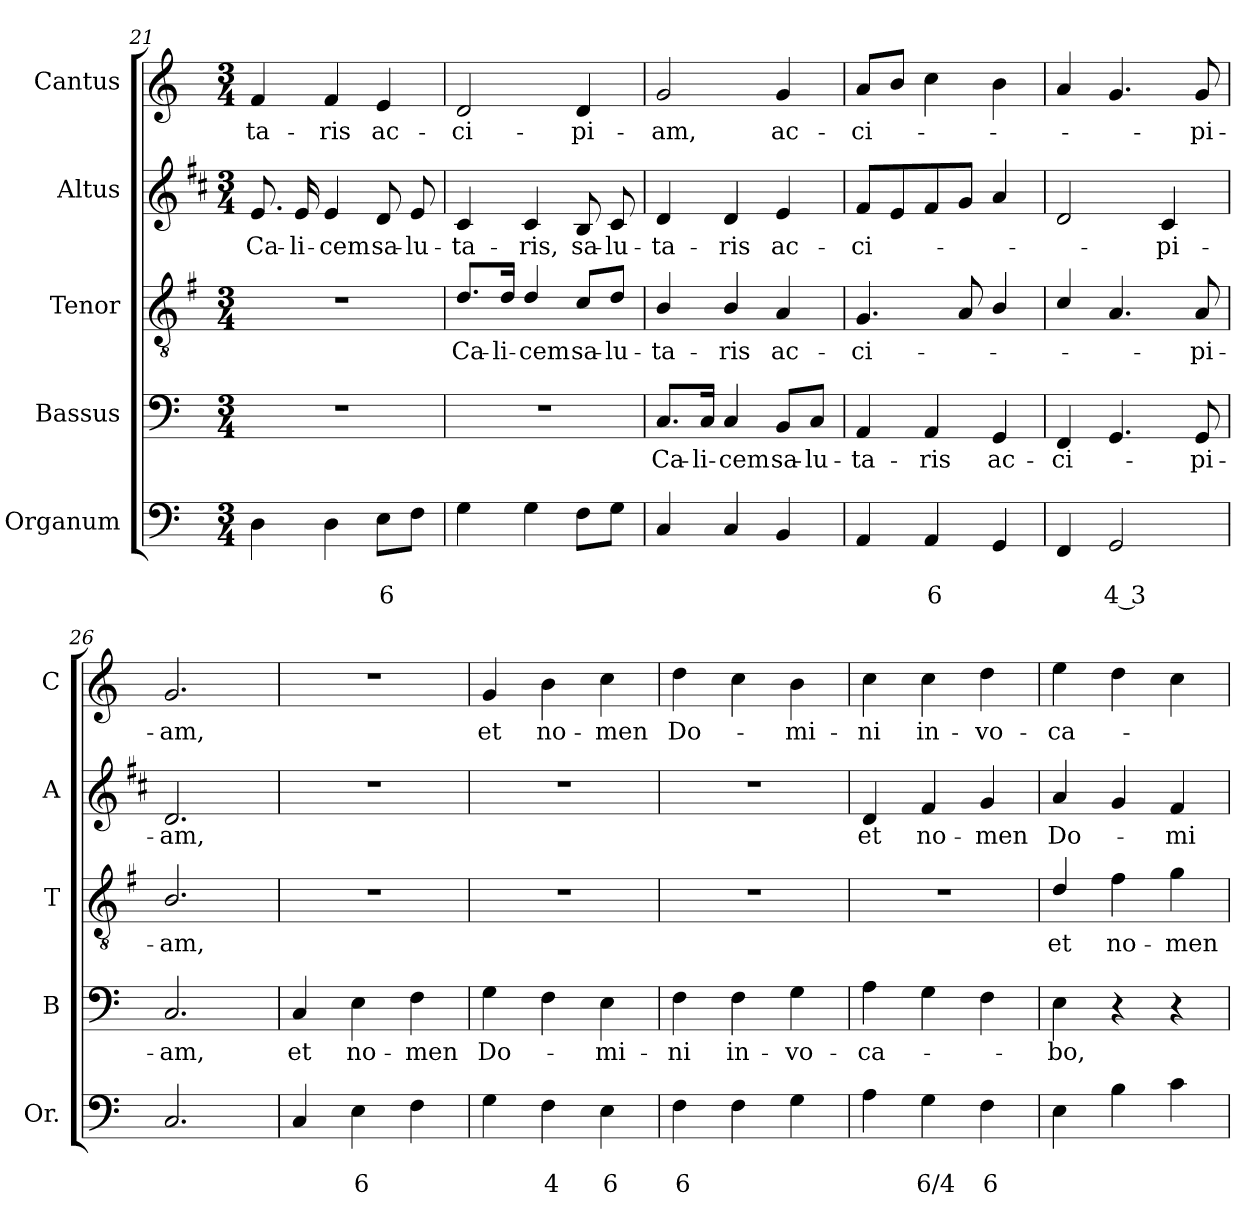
**kern	**text	**text	**kern	**text	**kern	**text	**kern	**text	**kern	**text
*part5	*part5	*part5	*part4	*part4	*part3	*part3	*part2	*part2	*part1	*part1
*staff5	*staff5	*staff5	*staff4	*staff4	*staff3	*staff3	*staff2	*staff2	*staff1	*staff1
*I"Organum	*	*	*I"Bassus	*	*I"Tenor	*	*I"Altus	*	*I"Cantus	*
*I'Or.	*	*	*I'B	*	*I'T	*	*I'A	*	*I'C	*
*clefF4	*	*	*clefF4	*	*clefGv2	*	*clefG2	*	*clefG2	*
*	*	*	*	*	*ITrd4c7	*	*ITrd1c2	*	*	*
*k[]	*	*	*k[]	*	*k[]	*	*k[]	*	*k[]	*
*C:	*	*	*C:	*	*C:	*	*C:	*	*C:	*
*M3/4	*	*	*M3/4	*	*M3/4	*	*M3/4	*	*M3/4	*
=21	=21	=21	=21	=21	=21	=21	=21	=21	=21	=21
!	!	!	!	!	!	!	!	!LO:LY:b	!	!LO:LY:b
4D\	.	.	2.r	.	2.r	.	8.d/	Ca-	4f/	-ta-
!	!	!	!	!	!	!	!	!LO:LY:b	!	!
.	.	.	.	.	.	.	16d/	-li-	.	.
!	!	!	!	!	!	!	!	!LO:LY:b	!	!LO:LY:b
4D\	.	.	.	.	.	.	4d/	-cem	4f/	-ris
!	!	!LO:LY:b	!	!	!	!	!	!LO:LY:b	!	!LO:LY:b
8E\L	.	6	.	.	.	.	8c/	sa-	4e/	ac-
!	!	!	!	!	!	!	!	!LO:LY:b	!	!
8F\J	.	.	.	.	.	.	8d/	-lu-	.	.
=22	=22	=22	=22	=22	=22	=22	=22	=22	=22	=22
!	!	!	!	!	!	!LO:LY:b	!	!LO:LY:b	!	!LO:LY:b
4G\	.	.	2.r	.	8.G/L	Ca-	4B/	-ta-	2d/	-ci-
!	!	!	!	!	!	!LO:LY:b	!	!	!	!
.	.	.	.	.	16G/Jk	-li-	.	.	.	.
!	!	!	!	!	!	!LO:LY:b	!	!LO:LY:b	!	!
4G\	.	.	.	.	4G/	-cem	4B/	-ris,	.	.
!	!	!	!	!	!	!LO:LY:b	!	!LO:LY:b	!	!LO:LY:b
8F\L	.	.	.	.	8F/L	sa-	8A/	sa-	4d/	-pi-
!	!	!	!	!	!	!LO:LY:b	!	!LO:LY:b	!	!
8G\J	.	.	.	.	8G/J	-lu-	8B/	-lu-	.	.
=23	=23	=23	=23	=23	=23	=23	=23	=23	=23	=23
!	!	!	!	!LO:LY:b	!	!LO:LY:b	!	!LO:LY:b	!	!LO:LY:b
4C/	.	.	8.C/L	Ca-	4E/	-ta-	4c/	-ta-	2g/	-am,
!	!	!	!	!LO:LY:b	!	!	!	!	!	!
.	.	.	16C/Jk	-li-	.	.	.	.	.	.
!	!	!	!	!LO:LY:b	!	!LO:LY:b	!	!LO:LY:b	!	!
4C/	.	.	4C/	-cem	4E/	-ris	4c/	-ris	.	.
!	!	!	!	!LO:LY:b	!	!LO:LY:b	!	!LO:LY:b	!	!LO:LY:b
4BB/	.	.	8BB/L	sa-	4D/	ac-	4d/	ac-	4g/	ac-
!	!	!	!	!LO:LY:b	!	!	!	!	!	!
.	.	.	8C/J	-lu-	.	.	.	.	.	.
!!LO:LB:g=z
=24	=24	=24	=24	=24	=24	=24	=24	=24	=24	=24
!	!	!	!	!LO:LY:b	!	!LO:LY:b	!	!LO:LY:b	!	!LO:LY:b
4AA/	.	.	4AA/	-ta-	4.C/	-ci-	8e/L	-ci-	8a/L	-ci-
.	.	.	.	.	.	.	8d/	.	8b/J	.
!	!	!LO:LY:b	!	!LO:LY:b	!	!	!	!	!	!
4AA/	.	6	4AA/	-ris	.	.	8e/	.	4cc\	.
.	.	.	.	.	8D/	.	8f/J	.	.	.
!	!	!	!	!LO:LY:b	!	!	!	!	!	!
4GG/	.	.	4GG/	ac-	4E/	.	4g/	.	4b\	.
=25	=25	=25	=25	=25	=25	=25	=25	=25	=25	=25
!	!	!	!	!LO:LY:b	!	!	!	!	!	!
4FF/	.	.	4FF/	-ci-	4F/	.	2c/	.	4a/	.
!	!	!LO:LY:b	!	!	!	!	!	!	!	!
2GG/	.	4 3	4.GG/	.	4.D/	.	.	.	4.g/	.
!	!	!	!	!	!	!	!	!LO:LY:b	!	!
.	.	.	.	.	.	.	4B/	-pi-	.	.
!	!	!	!	!LO:LY:b	!	!LO:LY:b	!	!	!	!LO:LY:b
.	.	.	8GG/	-pi-	8D/	-pi-	.	.	8g/	-pi-
=26	=26	=26	=26	=26	=26	=26	=26	=26	=26	=26
!	!	!	!	!LO:LY:b	!	!LO:LY:b	!	!LO:LY:b	!	!LO:LY:b
2.C/	.	.	2.C/	-am,	2.E/	-am,	2.c/	-am,	2.g/	-am,
=27	=27	=27	=27	=27	=27	=27	=27	=27	=27	=27
!	!	!	!	!LO:LY:b	!	!	!	!	!	!
4C/	.	.	4C/	et	2.r	.	2.r	.	2.r	.
!	!	!LO:LY:b	!	!LO:LY:b	!	!	!	!	!	!
4E\	.	6	4E\	no-	.	.	.	.	.	.
!	!	!	!	!LO:LY:b	!	!	!	!	!	!
4F\	.	.	4F\	-men	.	.	.	.	.	.
=28	=28	=28	=28	=28	=28	=28	=28	=28	=28	=28
!	!	!	!	!LO:LY:b	!	!	!	!	!	!LO:LY:b
4G\	.	.	4G\	Do-	2.r	.	2.r	.	4g/	et
!	!	!LO:LY:b	!	!	!	!	!	!	!	!LO:LY:b
4F\	.	4	4F\	.	.	.	.	.	4b\	no-
!	!	!LO:LY:b	!	!LO:LY:b	!	!	!	!	!	!LO:LY:b
4E\	.	6	4E\	-mi-	.	.	.	.	4cc\	-men
=29	=29	=29	=29	=29	=29	=29	=29	=29	=29	=29
!	!	!LO:LY:b	!	!LO:LY:b	!	!	!	!	!	!LO:LY:b
4F\	.	6	4F\	-ni	2.r	.	2.r	.	4dd\	Do-
!	!	!	!	!LO:LY:b	!	!	!	!	!	!
4F\	.	.	4F\	in-	.	.	.	.	4cc\	.
!	!	!	!	!LO:LY:b	!	!	!	!	!	!LO:LY:b
4G\	.	.	4G\	-vo-	.	.	.	.	4b\	-mi-
=30	=30	=30	=30	=30	=30	=30	=30	=30	=30	=30
!	!	!	!	!LO:LY:b	!	!	!	!LO:LY:b	!	!LO:LY:b
4A\	.	.	4A\	-ca-	2.r	.	4c/	et	4cc\	-ni
!	!	!LO:LY:b	!	!	!	!	!	!LO:LY:b	!	!LO:LY:b
4G\	.	6/4	4G\	.	.	.	4e/	no-	4cc\	in-
!	!	!LO:LY:b	!	!	!	!	!	!LO:LY:b	!	!LO:LY:b
4F\	.	6	4F\	.	.	.	4f/	-men	4dd\	-vo-
=31	=31	=31	=31	=31	=31	=31	=31	=31	=31	=31
!	!	!	!	!LO:LY:b	!	!LO:LY:b	!	!LO:LY:b	!	!LO:LY:b
4E\	.	.	4E\	-bo,	4G/	et	4g/	Do-	4ee\	-ca-
!	!	!	!	!	!	!LO:LY:b	!	!	!	!
4B\	.	.	4r	.	4B\	no-	4f/	.	4dd\	.
!	!	!	!	!	!	!LO:LY:b	!	!LO:LY:b	!	!
4c\	.	.	4r	.	4c\	-men	4e/	-mi-	4cc\	.
=	=	=	=	=	=	=	=	=	=	=
*-	*-	*-	*-	*-	*-	*-	*-	*-	*-	*-
